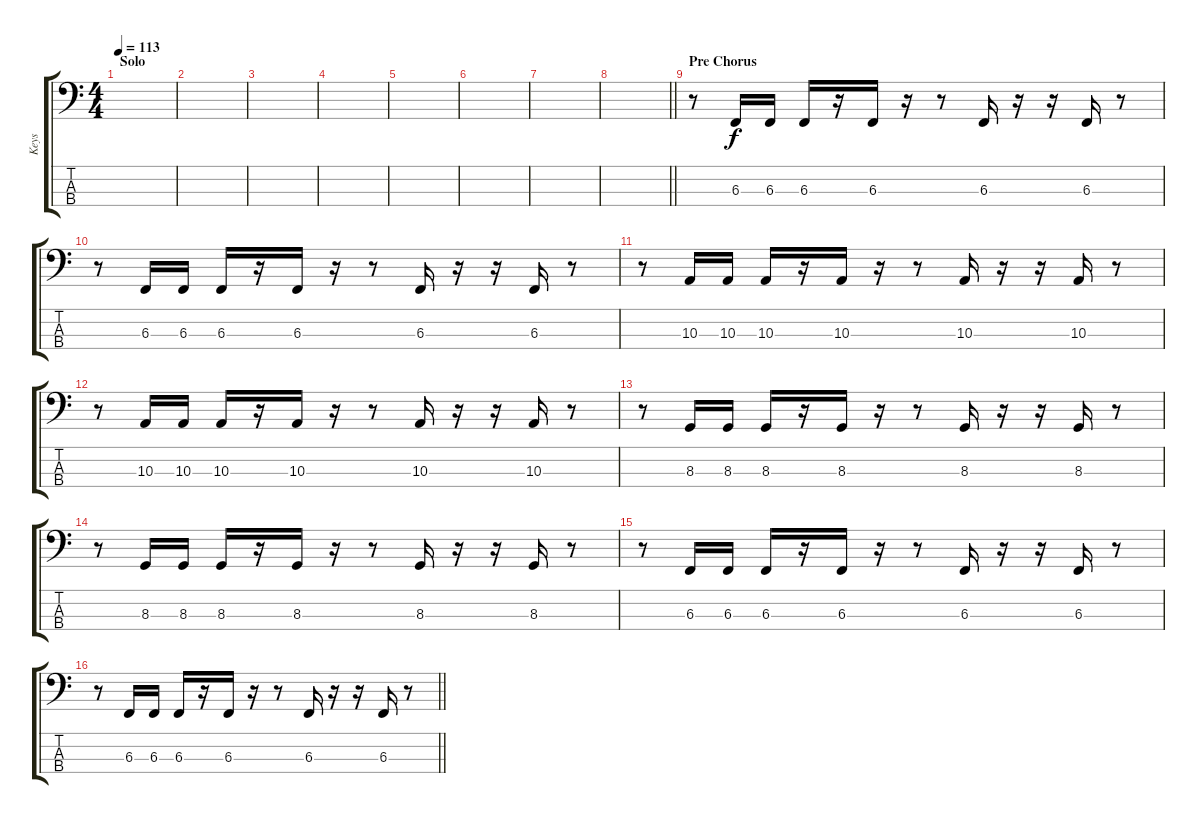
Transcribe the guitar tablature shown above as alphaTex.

\track ("Keys" "Keys") {instrument clavinet}
\staff {score tabs}
\tuning (A2 E2 B1 Gb1) {hide}
\ts (4 4)
\section ("" "Solo")
\tempo 113
\clef f4
\ks c
|
|
|
|
|
|
|
\barLineRight lightlight
|
\section ("" "Pre Chorus")
r.8 6.3.16 6.3.16 6.3.16 r.16 6.3.16 r.16 r.8 6.3.16 r.16 r.16 6.3.16 r.8 |
r.8 6.3.16 6.3.16 6.3.16 r.16 6.3.16 r.16 r.8 6.3.16 r.16 r.16 6.3.16 r.8 |
r.8 10.3.16 10.3.16 10.3.16 r.16 10.3.16 r.16 r.8 10.3.16 r.16 r.16 10.3.16 r.8 |
r.8 10.3.16 10.3.16 10.3.16 r.16 10.3.16 r.16 r.8 10.3.16 r.16 r.16 10.3.16 r.8 |
r.8 8.3.16 8.3.16 8.3.16 r.16 8.3.16 r.16 r.8 8.3.16 r.16 r.16 8.3.16 r.8 |
r.8 8.3.16 8.3.16 8.3.16 r.16 8.3.16 r.16 r.8 8.3.16 r.16 r.16 8.3.16 r.8 |
r.8 6.3.16 6.3.16 6.3.16 r.16 6.3.16 r.16 r.8 6.3.16 r.16 r.16 6.3.16 r.8 |
\barLineRight lightlight
r.8 6.3.16 6.3.16 6.3.16 r.16 6.3.16 r.16 r.8 6.3.16 r.16 r.16 6.3.16 r.8
